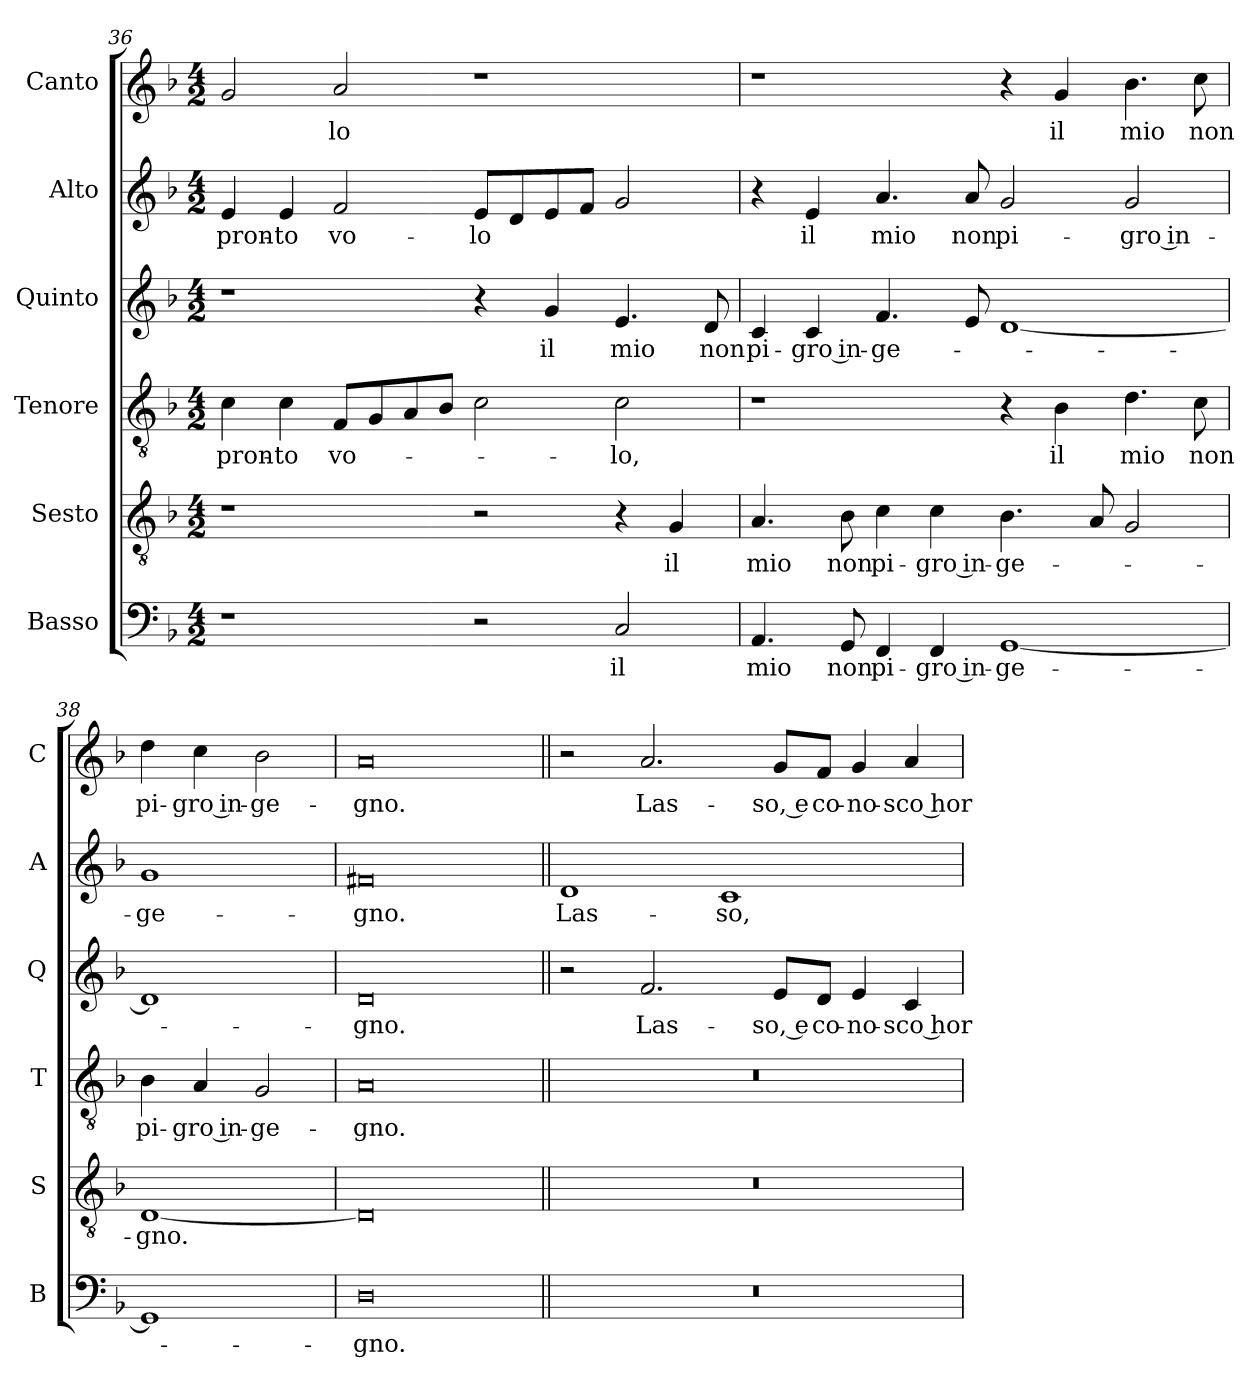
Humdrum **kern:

**kern	**text	**kern	**text	**kern	**text	**kern	**text	**kern	**text	**kern	**text
*part6	*part6	*part5	*part5	*part4	*part4	*part3	*part3	*part2	*part2	*part1	*part1
*staff6	*staff6	*staff5	*staff5	*staff4	*staff4	*staff3	*staff3	*staff2	*staff2	*staff1	*staff1
*I"Basso	*	*I"Sesto	*	*I"Tenore	*	*I"Quinto	*	*I"Alto	*	*I"Canto	*
*I'B	*	*I'S	*	*I'T	*	*I'Q	*	*I'A	*	*I'C	*
*clefF4	*	*clefGv2	*	*clefGv2	*	*clefG2	*	*clefG2	*	*clefG2	*
*k[b-]	*	*k[b-]	*	*k[b-]	*	*k[b-]	*	*k[b-]	*	*k[b-]	*
*d:	*	*d:	*	*d:	*	*d:	*	*d:	*	*d:	*
*M4/2	*	*M4/2	*	*M4/2	*	*M4/2	*	*M4/2	*	*M4/2	*
=36	=36	=36	=36	=36	=36	=36	=36	=36	=36	=36	=36
1r	.	1r	.	4c	pron-	1r	.	4e	pron-	2g	.
.	.	.	.	4c	-to	.	.	4e	-to	.	.
.	.	.	.	8FL	vo-	.	.	2f	vo-	2a	-lo
.	.	.	.	8G	.	.	.	.	.	.	.
.	.	.	.	8A	.	.	.	.	.	.	.
.	.	.	.	8B-J	.	.	.	.	.	.	.
2r	.	2r	.	2c	.	4r	.	8eL	-lo	1r	.
.	.	.	.	.	.	.	.	8d	.	.	.
.	.	.	.	.	.	4g	il	8e	.	.	.
.	.	.	.	.	.	.	.	8fJ	.	.	.
2C	il	4r	.	2c	-lo,	4.e	mio	2g	.	.	.
.	.	4G	il	.	.	.	.	.	.	.	.
.	.	.	.	.	.	8d	non	.	.	.	.
=37	=37	=37	=37	=37	=37	=37	=37	=37	=37	=37	=37
4.AA	mio	4.A	mio	1r	.	4c	pi-	4r	.	1r	.
.	.	.	.	.	.	4c	-gro in-	4e	il	.	.
8GG	non	8B-	non	.	.	.	.	.	.	.	.
4FF	pi-	4c	pi-	.	.	4.f	-ge-	4.a	mio	.	.
4FF	-gro in-	4c	-gro in-	.	.	.	.	.	.	.	.
.	.	.	.	.	.	8e	.	8a	non	.	.
[1GG	-ge-	4.B-	-ge-	4r	.	[1d	.	2g	pi-	4r	.
.	.	.	.	4B-	il	.	.	.	.	4g	il
.	.	8A	.	.	.	.	.	.	.	.	.
.	.	2G	.	4.d	mio	.	.	2g	-gro in-	4.b-	mio
.	.	.	.	8c	non	.	.	.	.	8cc	non
=38	=38	=38	=38	=38	=38	=38	=38	=38	=38	=38	=38
1GG]	.	[1D	-gno.	4B-	pi-	1d]	.	1g	-ge-	4dd	pi-
.	.	.	.	4A	-gro in-	.	.	.	.	4cc	-gro in-
.	.	.	.	2G	-ge-	.	.	.	.	2b-	-ge-
=39	=39	=39	=39	=39	=39	=39	=39	=39	=39	=39	=39
0D	-gno.	0D]	.	0A	-gno.	0d	-gno.	0f#X	-gno.	0a	-gno.
=40||	=40||	=40||	=40||	=40||	=40||	=40||	=40||	=40||	=40||	=40||	=40||
0r	.	0r	.	0r	.	2r	.	1d	Las-	2r	.
.	.	.	.	.	.	2.f	Las-	.	.	2.a	Las-
.	.	.	.	.	.	.	.	1c	-so,	.	.
.	.	.	.	.	.	8e/L	-so, e	.	.	8g/L	-so, e
.	.	.	.	.	.	8d/J	co-	.	.	8f/J	co-
.	.	.	.	.	.	4e	-no-	.	.	4g	-no-
.	.	.	.	.	.	4c	-sco hor	.	.	4a	-sco hor
=	=	=	=	=	=	=	=	=	=	=	=
*-	*-	*-	*-	*-	*-	*-	*-	*-	*-	*-	*-
